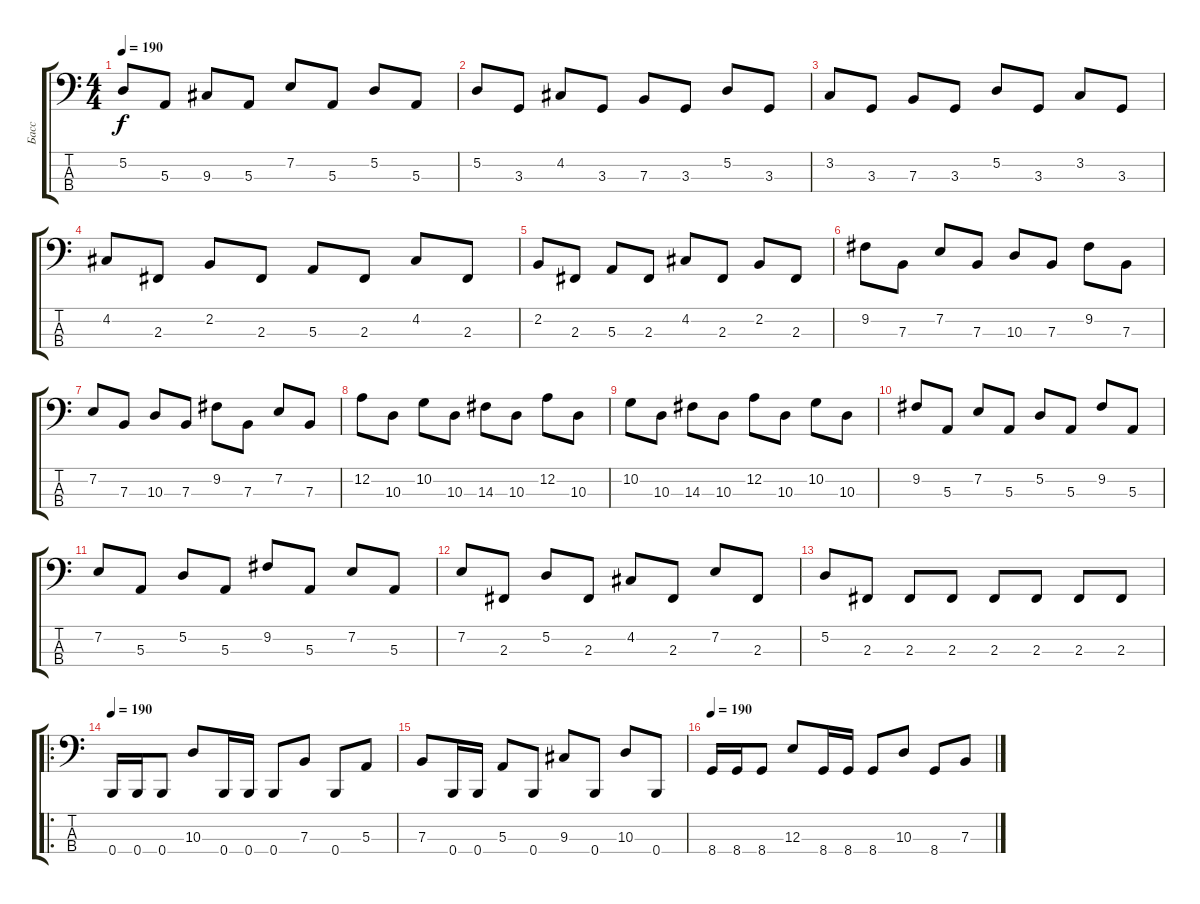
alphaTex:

\track ("Басс" "Басс") {instrument electricbassfinger}
\staff {score tabs}
\tuning (D2 A1 E1 B0) {hide}
\ts (4 4)
\tempo 190
\clef f4
\ks c
5.2.8{dy f} 5.3.8 9.3.8 5.3.8 7.2.8 5.3.8 5.2.8 5.3.8 |
5.2.8 3.3.8 4.2.8 3.3.8 7.3.8 3.3.8 5.2.8 3.3.8 |
3.2.8 3.3.8 7.3.8 3.3.8 5.2.8 3.3.8 3.2.8 3.3.8 |
4.2.8 2.3.8 2.2.8 2.3.8 5.3.8 2.3.8 4.2.8 2.3.8 |
2.2.8 2.3.8 5.3.8 2.3.8 4.2.8 2.3.8 2.2.8 2.3.8 |
9.2.8 7.3.8 7.2.8 7.3.8 10.3.8 7.3.8 9.2.8 7.3.8 |
7.2.8 7.3.8 10.3.8 7.3.8 9.2.8 7.3.8 7.2.8 7.3.8 |
12.2.8 10.3.8 10.2.8 10.3.8 14.3.8 10.3.8 12.2.8 10.3.8 |
10.2.8 10.3.8 14.3.8 10.3.8 12.2.8 10.3.8 10.2.8 10.3.8 |
9.2.8 5.3.8 7.2.8 5.3.8 5.2.8 5.3.8 9.2.8 5.3.8 |
7.2.8 5.3.8 5.2.8 5.3.8 9.2.8 5.3.8 7.2.8 5.3.8 |
7.2.8 2.3.8 5.2.8 2.3.8 4.2.8 2.3.8 7.2.8 2.3.8 |
5.2.8 2.3.8 2.3.8 2.3.8 2.3.8 2.3.8 2.3.8 2.3.8 |
\ro
\tempo 190
0.4.16 0.4.16 0.4.8 10.3.8 0.4.16 0.4.16 0.4.8 7.3.8 0.4.8 5.3.8 |
7.3.8 0.4.16 0.4.16 5.3.8 0.4.8 9.3.8 0.4.8 10.3.8 0.4.8 |
\tempo 190
8.4.16 8.4.16 8.4.8 12.3.8 8.4.16 8.4.16 8.4.8 10.3.8 8.4.8 7.3.8
